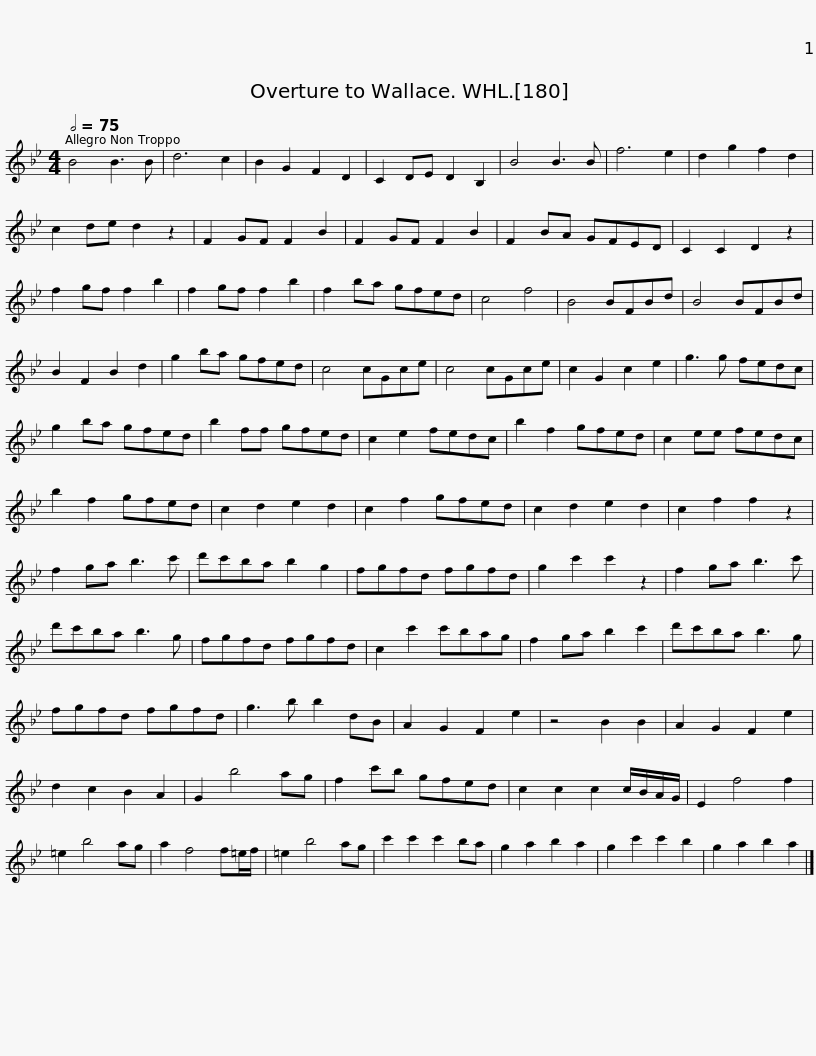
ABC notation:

X:1
L:1/8
Q:1/2=75
M:4/4
I:linebreak $
K:Bb
V:1 treble
V:1
 B4 B3 B | d6 c2 | B2 G2 F2 D2 | C2 DE D2 B,2 | B4 B3 B | %5
 f6 e2 | d2 g2 f2 d2 | c2 de d2 z2 | F2 GF F2 B2 | F2 GF F2 B2 |$ %10
 F2 BA GFED | C2 C2 D2 z2 | f2 gf f2 b2 | f2 gf f2 b2 | f2 ba gfed | %15
 c4 f4 | B4 BFBd | B4 BFBd |$ B2 F2 B2 d2 | g2 ba gfed | %20
 c4 cGce | c4 cGce | c2 G2 c2 e2 | g3 g fedc | g2 ba gfed |$ %25
 b2 ff gfed | c2 e2 fedc | b2 f2 gfed | c2 ee fedc | b2 f2 gfed | %30
 c2 d2 e2 d2 | c2 f2 gfed |$ c2 d2 e2 d2 | c2 f2 f2 z2 | f2 ga b3 c' | %35
 d'c'ba b2 g2 | fgfd fgfd | g2 c'2 c'2 z2 | f2 ga b3 c' |$ d'c'ba b3 g | %40
 fgfd fgfd | c2 c'2 c'bag | f2 ga b2 c'2 | d'c'ba b3 g |$ fgfd fgfd | %45
 g3 b b2 dB | A2 G2 F2 e2 | z4 B2 B2 | A2 G2 F2 e2 | d2 c2 B2 A2 | %50
 G2 b4 ag | f2 c'b gfed |$ c2 c2 c2 c/B/A/G/ | E2 f4 f2 | =e2 b4 ag | %55
 a2 f4 f=e/f/ | =e2 b4 ag | c'2 c'2 c'2 ba | g2 a2 b2 a2 | g2 c'2 c'2 b2 |$ %60
 g2 a2 b2 a2 |] %61
